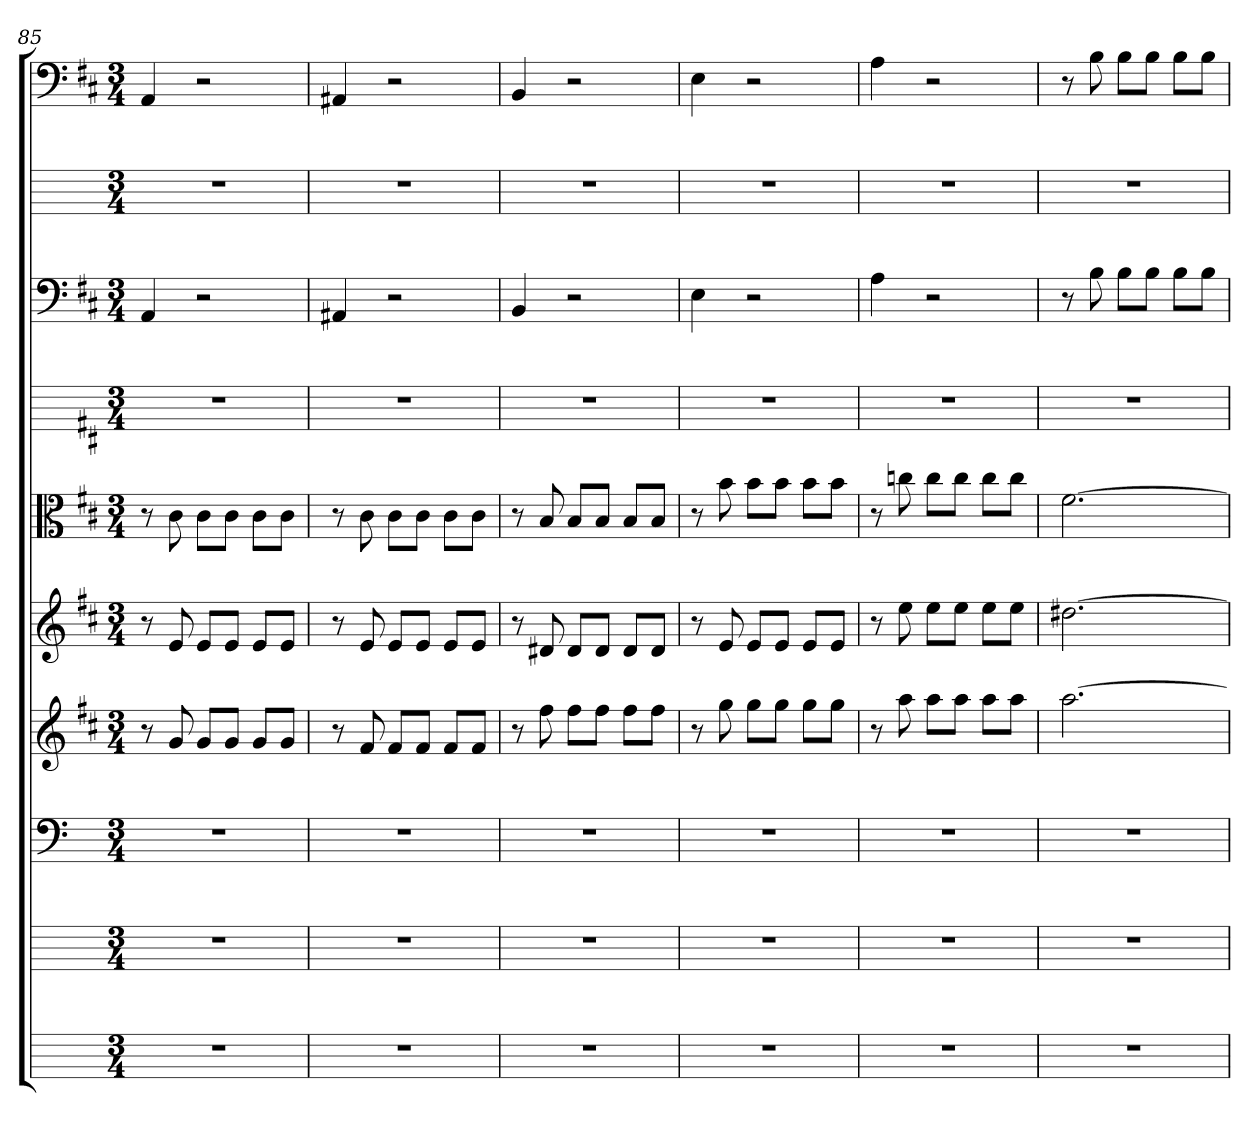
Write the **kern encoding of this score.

**kern	**kern	**kern	**kern	**kern	**kern	**kern	**kern	**kern	**kern
*part10	*part9	*part8	*part7	*part6	*part5	*part4	*part3	*part2	*part1
*staff10	*staff9	*staff8	*staff7	*staff6	*staff5	*staff4	*staff3	*staff2	*staff1
*	*	*clefF4	*	*	*clefC3	*	*clefF4	*	*clefF4
*k[]	*k[]	*k[]	*k[f#c#]	*k[f#c#]	*k[f#c#]	*k[f#c#]	*k[f#c#]	*k[]	*k[f#c#]
*M3/4	*M3/4	*M3/4	*M3/4	*M3/4	*M3/4	*M3/4	*M3/4	*M3/4	*M3/4
=85	=85	=85	=85	=85	=85	=85	=85	=85	=85
2.r	2.r	2.r	8r	8r	8r	2.r	4AA	2.r	4AA
.	.	.	8g	8e	8c#	.	.	.	.
.	.	.	8gL	8eL	8c#\L	.	2r	.	2r
.	.	.	8gJ	8eJ	8c#\J	.	.	.	.
.	.	.	8gL	8eL	8c#\L	.	.	.	.
.	.	.	8gJ	8eJ	8c#\J	.	.	.	.
=86	=86	=86	=86	=86	=86	=86	=86	=86	=86
2.r	2.r	2.r	8r	8r	8r	2.r	4AA#X	2.r	4AA#X
.	.	.	8f#	8e	8c#	.	.	.	.
.	.	.	8f#L	8eL	8c#\L	.	2r	.	2r
.	.	.	8f#J	8eJ	8c#\J	.	.	.	.
.	.	.	8f#L	8eL	8c#\L	.	.	.	.
.	.	.	8f#J	8eJ	8c#\J	.	.	.	.
=87	=87	=87	=87	=87	=87	=87	=87	=87	=87
2.r	2.r	2.r	8r	8r	8r	2.r	4BB	2.r	4BB
.	.	.	8ff#	8d#X	8B	.	.	.	.
.	.	.	8ff#L	8d#L	8B/L	.	2r	.	2r
.	.	.	8ff#J	8d#J	8B/J	.	.	.	.
.	.	.	8ff#L	8d#L	8B/L	.	.	.	.
.	.	.	8ff#J	8d#J	8B/J	.	.	.	.
=88	=88	=88	=88	=88	=88	=88	=88	=88	=88
2.r	2.r	2.r	8r	8r	8r	2.r	4E	2.r	4E
.	.	.	8gg	8e	8b	.	.	.	.
.	.	.	8ggL	8eL	8b\L	.	2r	.	2r
.	.	.	8ggJ	8eJ	8b\J	.	.	.	.
.	.	.	8ggL	8eL	8b\L	.	.	.	.
.	.	.	8ggJ	8eJ	8b\J	.	.	.	.
=89	=89	=89	=89	=89	=89	=89	=89	=89	=89
2.r	2.r	2.r	8r	8r	8r	2.r	4A	2.r	4A
.	.	.	8aa	8ee	8ccn	.	.	.	.
.	.	.	8aaL	8eeL	8cc\L	.	2r	.	2r
.	.	.	8aaJ	8eeJ	8cc\J	.	.	.	.
.	.	.	8aaL	8eeL	8cc\L	.	.	.	.
.	.	.	8aaJ	8eeJ	8cc\J	.	.	.	.
=90	=90	=90	=90	=90	=90	=90	=90	=90	=90
2.r	2.r	2.r	[2.aa	[2.dd#X	[2.f#	2.r	8r	2.r	8r
.	.	.	.	.	.	.	8B	.	8B
.	.	.	.	.	.	.	8B\L	.	8B\L
.	.	.	.	.	.	.	8B\J	.	8B\J
.	.	.	.	.	.	.	8B\L	.	8B\L
.	.	.	.	.	.	.	8B\J	.	8B\J
=	=	=	=	=	=	=	=	=	=
*-	*-	*-	*-	*-	*-	*-	*-	*-	*-
